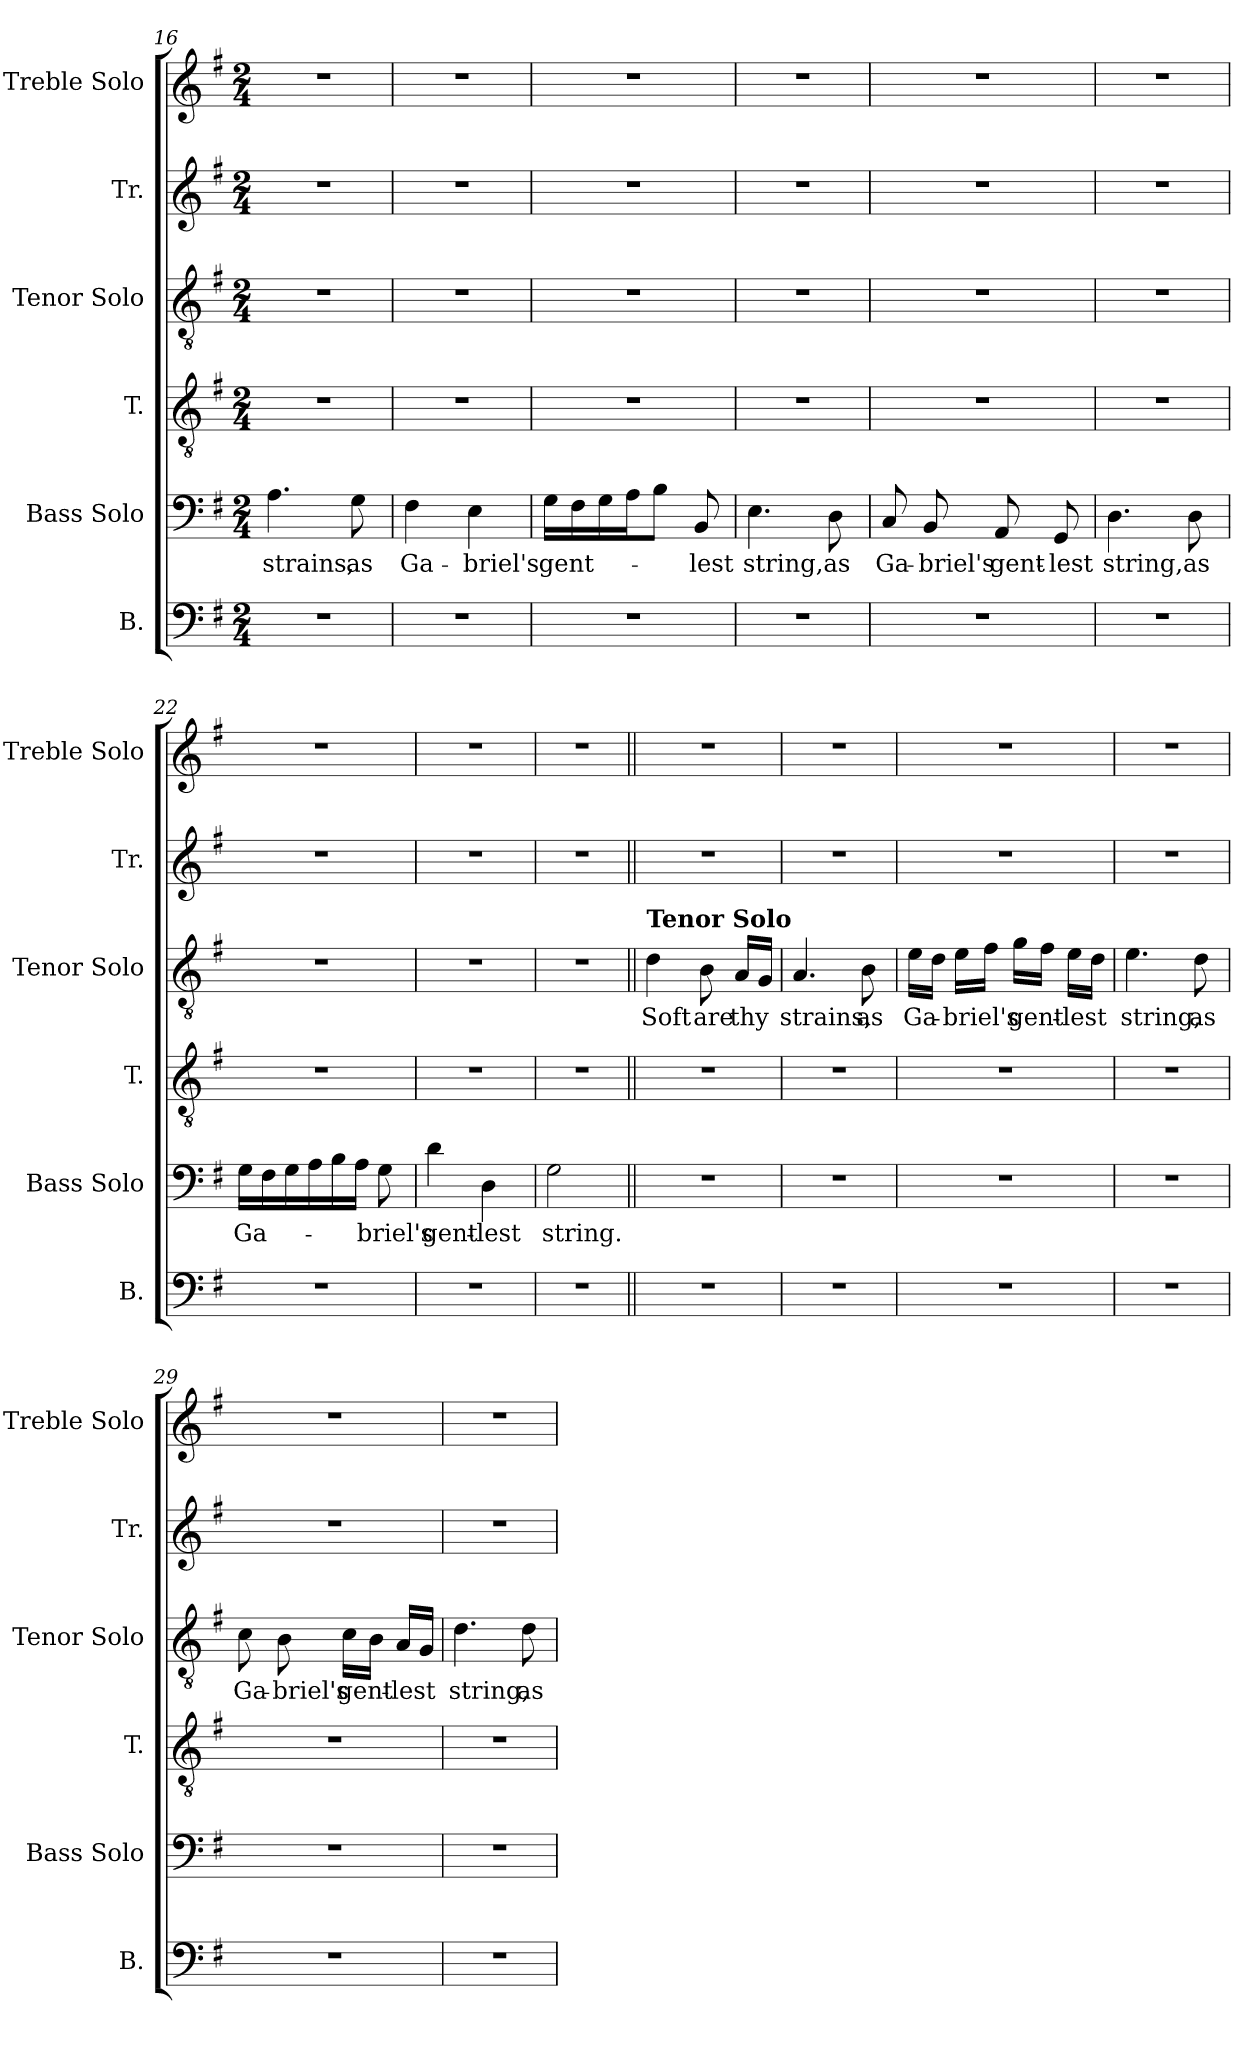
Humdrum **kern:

**kern	**kern	**text	**kern	**kern	**text	**kern	**kern
*part6	*part5	*part5	*part4	*part3	*part3	*part2	*part1
*staff6	*staff5	*staff5	*staff4	*staff3	*staff3	*staff2	*staff1
*I"B.	*I"Bass Solo	*	*I"T.	*I"Tenor Solo	*	*I"Tr.	*I"Treble Solo
*I'B.	*I'Bass Solo	*	*I'T.	*I'Tenor Solo	*	*I'Tr.	*I'Treble Solo
*clefF4	*clefF4	*	*clefGv2	*clefGv2	*	*clefG2	*clefG2
*k[f#]	*k[f#]	*	*k[f#]	*k[f#]	*	*k[f#]	*k[f#]
*M2/4	*M2/4	*	*M2/4	*M2/4	*	*M2/4	*M2/4
=16	=16	=16	=16	=16	=16	=16	=16
2r	4.A\	strains,	2r	2r	.	2r	2r
.	8G\	as	.	.	.	.	.
=17	=17	=17	=17	=17	=17	=17	=17
2r	4F#\	Ga-	2r	2r	.	2r	2r
.	4E\	-briel's	.	.	.	.	.
=18	=18	=18	=18	=18	=18	=18	=18
2r	16G\LL	gent-	2r	2r	.	2r	2r
.	16F#\	.	.	.	.	.	.
.	16G\	.	.	.	.	.	.
.	16A\J	.	.	.	.	.	.
.	8B\J	.	.	.	.	.	.
.	8BB/	-lest	.	.	.	.	.
=19	=19	=19	=19	=19	=19	=19	=19
2r	4.E\	string,	2r	2r	.	2r	2r
.	8D\	as	.	.	.	.	.
=20	=20	=20	=20	=20	=20	=20	=20
2r	8C/	Ga-	2r	2r	.	2r	2r
.	8BB/	-briel's	.	.	.	.	.
.	8AA/	gent-	.	.	.	.	.
.	8GG/	-lest	.	.	.	.	.
=21	=21	=21	=21	=21	=21	=21	=21
2r	4.D\	string,	2r	2r	.	2r	2r
.	8D\	as	.	.	.	.	.
!!LO:LB:g=z
=22	=22	=22	=22	=22	=22	=22	=22
2r	16G\LL	Ga-	2r	2r	.	2r	2r
.	16F#\	.	.	.	.	.	.
.	16G\	.	.	.	.	.	.
.	16A\	.	.	.	.	.	.
.	16B\	.	.	.	.	.	.
.	16A\JJ	.	.	.	.	.	.
.	8G\	-briel's	.	.	.	.	.
=23	=23	=23	=23	=23	=23	=23	=23
2r	4d\	gent-	2r	2r	.	2r	2r
.	4D\	-lest	.	.	.	.	.
=24	=24	=24	=24	=24	=24	=24	=24
2r	2G\	string.	2r	2r	.	2r	2r
=25||	=25||	=25||	=25||	=25||	=25||	=25||	=25||
!	!	!	!	!LO:TX:a:B:t=Tenor Solo	!	!	!
2r	2r	.	2r	4d\	Soft	2r	2r
.	.	.	.	8B\	are	.	.
.	.	.	.	16A/LL	thy	.	.
.	.	.	.	16G/JJ	.	.	.
=26	=26	=26	=26	=26	=26	=26	=26
2r	2r	.	2r	4.A/	strains,	2r	2r
.	.	.	.	8B\	as	.	.
=27	=27	=27	=27	=27	=27	=27	=27
2r	2r	.	2r	16e\LL	Ga-	2r	2r
.	.	.	.	16d\JJ	.	.	.
.	.	.	.	16e\LL	-briel's	.	.
.	.	.	.	16f#\JJ	.	.	.
.	.	.	.	16g\LL	gent-	.	.
.	.	.	.	16f#\JJ	.	.	.
.	.	.	.	16e\LL	-lest	.	.
.	.	.	.	16d\JJ	.	.	.
!!LO:LB:g=z
=28	=28	=28	=28	=28	=28	=28	=28
2r	2r	.	2r	4.e\	string,	2r	2r
.	.	.	.	8d\	as	.	.
=29	=29	=29	=29	=29	=29	=29	=29
2r	2r	.	2r	8c\	Ga-	2r	2r
.	.	.	.	8B\	-briel's	.	.
.	.	.	.	16c\LL	gent-	.	.
.	.	.	.	16B\JJ	.	.	.
.	.	.	.	16A/LL	-lest	.	.
.	.	.	.	16G/JJ	.	.	.
=30	=30	=30	=30	=30	=30	=30	=30
2r	2r	.	2r	4.d\	string,	2r	2r
.	.	.	.	8d\	as	.	.
=	=	=	=	=	=	=	=
*-	*-	*-	*-	*-	*-	*-	*-
